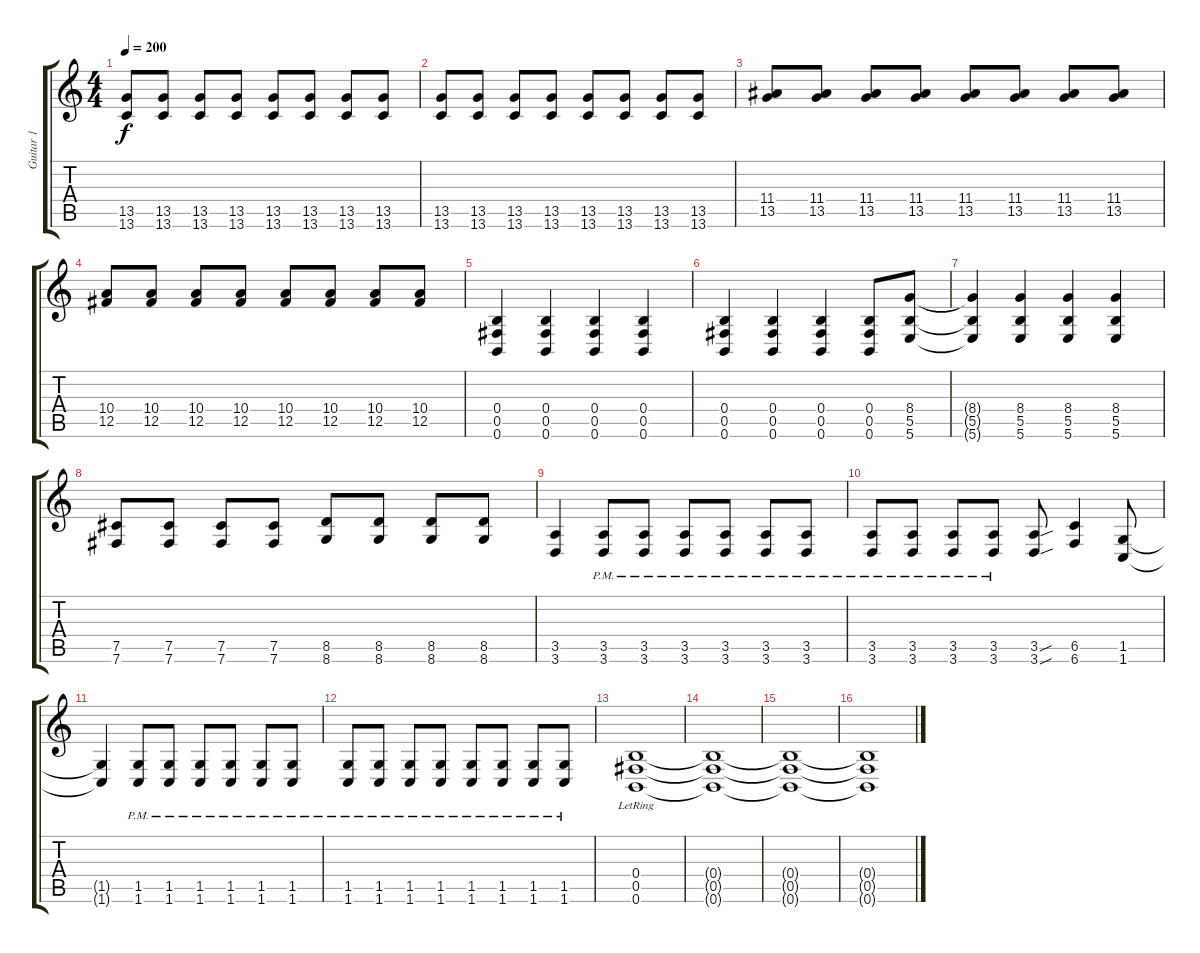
\track ("Guitar 1" "Guitar 1") {instrument overdrivenguitar}
\staff {score tabs}
\tuning (Db4 Ab3 E3 B2 Gb2 B1) {hide}
\ts (4 4)
\tempo 200
\clef g2
\ks c
(13.5 13.6).8{dy f} (13.5 13.6).8 (13.5 13.6).8 (13.5 13.6).8 (13.5 13.6).8 (13.5 13.6).8 (13.5 13.6).8 (13.5 13.6).8 |
(13.5 13.6).8 (13.5 13.6).8 (13.5 13.6).8 (13.5 13.6).8 (13.5 13.6).8 (13.5 13.6).8 (13.5 13.6).8 (13.5 13.6).8 |
(11.4 13.5).8 (11.4 13.5).8 (11.4 13.5).8 (11.4 13.5).8 (11.4 13.5).8 (11.4 13.5).8 (11.4 13.5).8 (11.4 13.5).8 |
(10.4 12.5).8 (10.4 12.5).8 (10.4 12.5).8 (10.4 12.5).8 (10.4 12.5).8 (10.4 12.5).8 (10.4 12.5).8 (10.4 12.5).8 |
(0.4 0.5 0.6).4 (0.4 0.5 0.6).4 (0.4 0.5 0.6).4 (0.4 0.5 0.6).4 |
(0.4 0.5 0.6).4 (0.4 0.5 0.6).4 (0.4 0.5 0.6).4 (0.4 0.5 0.6).8 (8.4 5.5 5.6).8 |
(8.4{t} 5.5{t} 5.6{t}).4 (8.4 5.5 5.6).4 (8.4 5.5 5.6).4 (8.4 5.5 5.6).4 |
(7.5 7.6).8 (7.5 7.6).8 (7.5 7.6).8 (7.5 7.6).8 (8.5 8.6).8 (8.5 8.6).8 (8.5 8.6).8 (8.5 8.6).8 |
(3.5 3.6).4 (3.5{pm} 3.6{pm}).8 (3.5{pm} 3.6{pm}).8 (3.5{pm} 3.6{pm}).8 (3.5{pm} 3.6{pm}).8 (3.5{pm} 3.6{pm}).8 (3.5{pm} 3.6{pm}).8 |
(3.5{pm} 3.6{pm}).8 (3.5{pm} 3.6{pm}).8 (3.5{pm} 3.6{pm}).8 (3.5{pm} 3.6{pm}).8 (3.5{sou} 3.6{sou}).8 (6.5 6.6).4 (1.5 1.6).8 |
(1.5{t} 1.6{t}).4 (1.5{pm} 1.6{pm}).8 (1.5{pm} 1.6{pm}).8 (1.5{pm} 1.6{pm}).8 (1.5{pm} 1.6{pm}).8 (1.5{pm} 1.6{pm}).8 (1.5{pm} 1.6{pm}).8 |
(1.5{pm} 1.6{pm}).8 (1.5{pm} 1.6{pm}).8 (1.5{pm} 1.6{pm}).8 (1.5{pm} 1.6{pm}).8 (1.5{pm} 1.6{pm}).8 (1.5{pm} 1.6{pm}).8 (1.5{pm} 1.6{pm}).8 (1.5{pm} 1.6{pm}).8 |
(0.4 0.5{lr} 0.6{lr}).1 |
(0.4{t} 0.5{t} 0.6{t}).1 |
(0.4{t} 0.5{t} 0.6{t}).1 |
(0.4{t} 0.5{t} 0.6{t}).1
